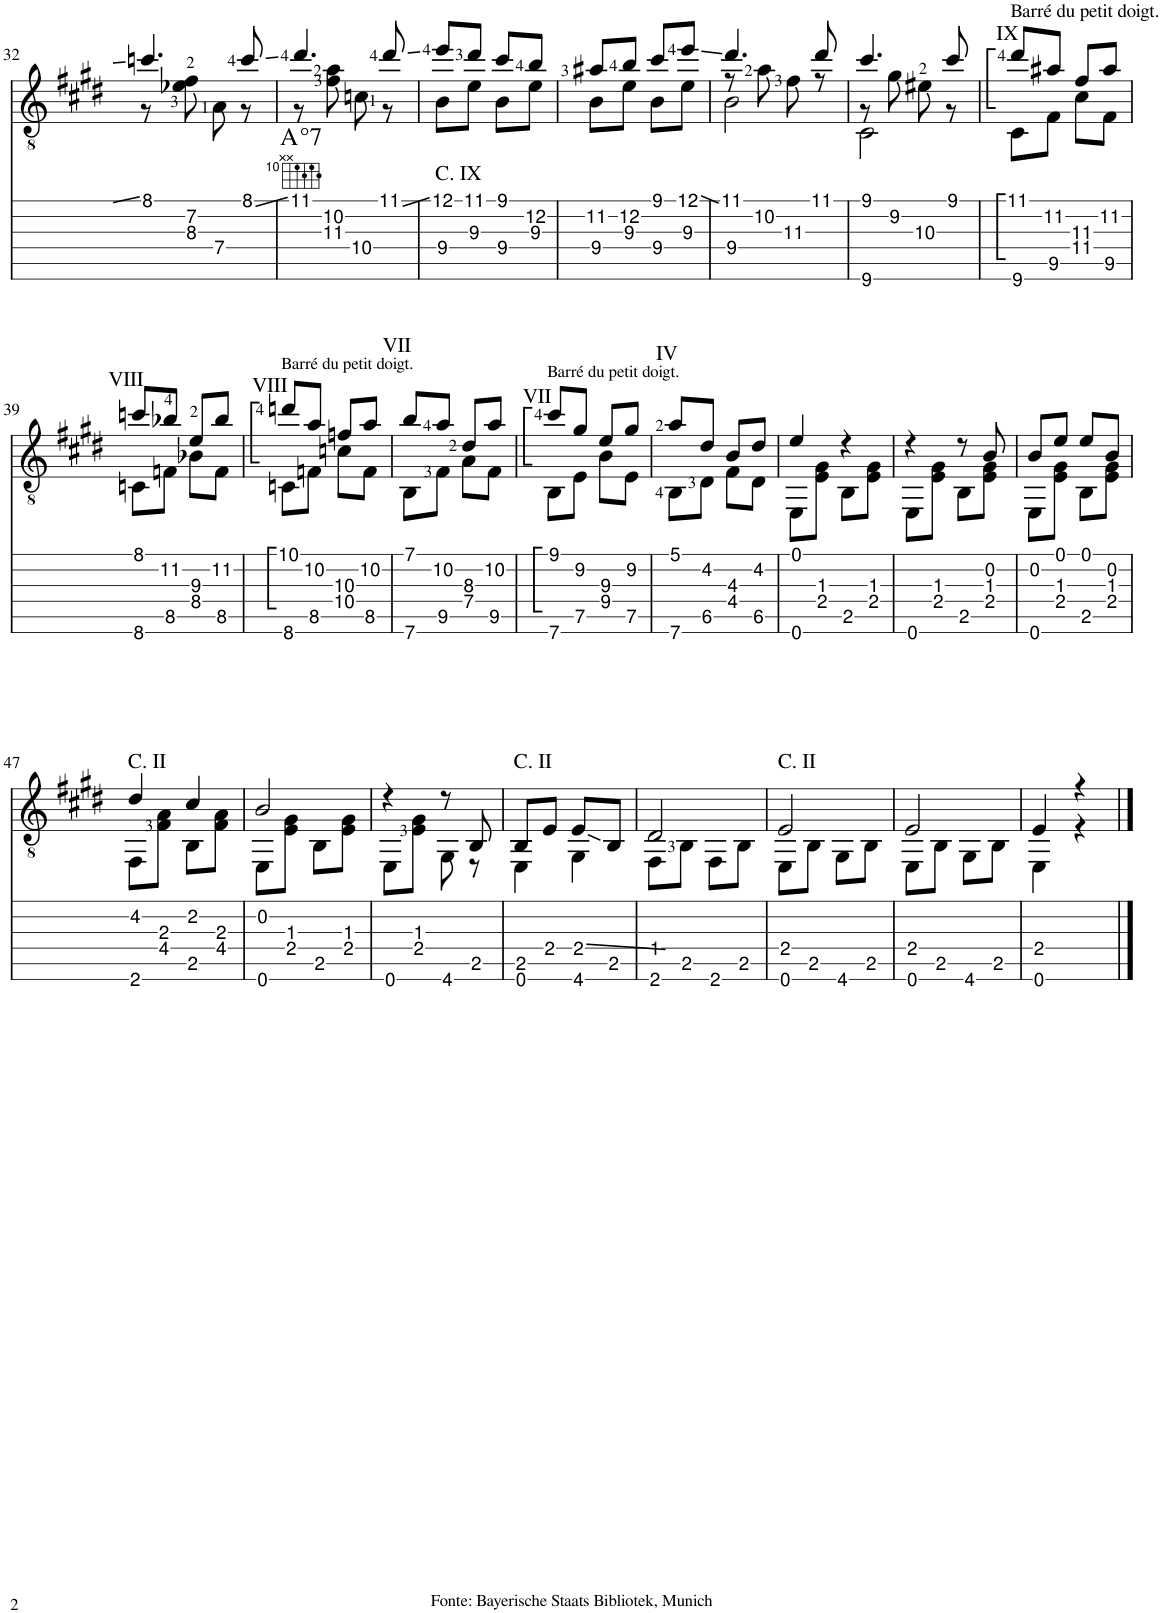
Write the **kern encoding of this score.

**kern	**kern	**harte
*part1	*part1	*part1
*staff2	*staff1	*
*I"Guitar	*	*
*I'Guit.	*	*
!!LO:PB:g=z
*	*clefGv2	*
*k[f#c#g#d#]	*k[f#c#g#d#]	*
*M2/4	*M2/4	*
=32	=32	=32
*^	*^	*
4.cc	8r	4.ccn/	8r	.
.	8e- 8f#	.	8e-X\ 8f#\	.
.	8A	.	8A\	.
8cc	8r	8cc/	8r	.
=33	=33	=33	=33	=33
!	!	!	!	!LO:H:kt=°
4.dd#	8r	4.dd#/	8r	.
.	8f# 8a	.	8f#\ 8a\	.
.	8c	.	8cn\	.
8dd#	8r	8dd#/	8r	.
=34	=34	=34	=34	=34
!LO:TX:a:t=C. IX	!	!	!	!
8eeL	8BL	8ee/L	8B\L	.
8dd#J	8eJ	8dd#/J	8e\J	.
8cc#L	8BL	8cc#/L	8B\L	.
8bJ	8eJ	8b/J	8e\J	.
=35	=35	=35	=35	=35
8a#L	8BL	8a#X/L	8B\L	.
8bJ	8eJ	8b/J	8e\J	.
8cc#L	8BL	8cc#/L	8B\L	.
8eeJ	8eJ	8ee/J	8e\J	.
=36	=36	=36	=36	=36
*	*^	*	*^	*
4.dd#	8r	2B	4.dd#/	8r	2B\	.
.	8a	.	.	8a\	.	.
.	8f#	.	.	8f#\	.	.
8dd#	8r	.	8dd#/	8r	.	.
=37	=37	=37	=37	=37	=37	=37
4.cc#	8r	2C#	4.cc#/	8r	2C#\	.
.	8g#	.	.	8g#\	.	.
.	8e#	.	.	8e#X\	.	.
8cc#	8r	.	8cc#/	8r	.	.
*	*v	*v	*	*	*	*
*	*	*	*v	*v	*
=38	=38	=38	=38	=38
!	!	!LO:TX:a:t=IX	!	!
!	!	!LO:TX:a:t=Barré du petit doigt.	!	!
8dd#L	8C#L	8dd#/L	8C#\L	.
8a#J	8F#J	8a#X/J	8F#\J	.
8f#L	8c#L	8f#/L	8c#\L	.
8a#J	8F#J	8a#/J	8F#\J	.
!!LO:LB:g=z	!!
=39	=39	=39	=39	=39
!	!	!LO:TX:a:t=VIII	!	!
8ccL	8CL	8ccn/L	8Cn\L	.
8b-J	8FJ	8b-X/J	8Fn\J	.
8eL	8B-L	8e/L	8B-X\L	.
8b-J	8FJ	8b-/J	8F\J	.
=40	=40	=40	=40	=40
!	!	!LO:TX:a:t=VIII	!	!
!	!	!LO:TX:a:t=Barré du petit doigt.	!	!
8ddL	8CL	8ddn/L	8Cn\L	.
8aJ	8FJ	8a/J	8Fn\J	.
8fL	8cL	8fn/L	8cn\L	.
8aJ	8FJ	8a/J	8F\J	.
=41	=41	=41	=41	=41
!	!	!LO:TX:a:t=VII	!	!
8bL	8BBL	8b/L	8BB\L	.
8aJ	8F#J	8a/J	8F#\J	.
8d#L	8AL	8d#/L	8A\L	.
8aJ	8F#J	8a/J	8F#\J	.
=42	=42	=42	=42	=42
!	!	!LO:TX:a:t=VII	!	!
!	!	!LO:TX:a:t=Barré du petit doigt.	!	!
8cc#L	8BBL	8cc#/L	8BB\L	.
8g#J	8EJ	8g#/J	8E\J	.
8eL	8BL	8e/L	8B\L	.
8g#J	8EJ	8g#/J	8E\J	.
=43	=43	=43	=43	=43
!	!	!LO:TX:a:t=IV	!	!
8aL	8BBL	8a/L	8BB\L	.
8d#J	8D#J	8d#/J	8D#\J	.
8BL	8F#L	8B/L	8F#\L	.
8d#J	8D#J	8d#/J	8D#\J	.
=44	=44	=44	=44	=44
4e	8EEL	4e/	8EE\L	.
.	8E\ 8G#\J	.	8E\ 8G#\J	.
4r	8BBL	4r	8BB\L	.
.	8E\ 8G#\J	.	8E\ 8G#\J	.
=45	=45	=45	=45	=45
4r	8EEL	4r	8EE\L	.
.	8E\ 8G#\J	.	8E\ 8G#\J	.
8r	8BBL	8r	8BB\L	.
8B	8E\ 8G#\J	8B/	8E\ 8G#\J	.
=46	=46	=46	=46	=46
8BL	8EEL	8B/L	8EE\L	.
8eJ	8E\ 8G#\J	8e/J	8E\ 8G#\J	.
8eL	8BBL	8e/L	8BB\L	.
8BJ	8E\ 8G#\J	8B/J	8E\ 8G#\J	.
!!LO:LB:g=z	!!
=47	=47	=47	=47	=47
!	!	!LO:TX:a:t=C. II	!	!
4d#	8FF#L	4d#/	8FF#\L	.
.	8F#\ 8A\J	.	8F#\ 8A\J	.
4c#	8BBL	4c#/	8BB\L	.
.	8F#\ 8A\J	.	8F#\ 8A\J	.
=48	=48	=48	=48	=48
2B	8EEL	2B/	8EE\L	.
.	8E\ 8G#\J	.	8E\ 8G#\J	.
.	8BBL	.	8BB\L	.
.	8E\ 8G#\J	.	8E\ 8G#\J	.
=49	=49	=49	=49	=49
4r	8EEL	4r	8EE\L	.
.	8E\ 8G#\J	.	8E\ 8G#\J	.
8r	8GG#	8r	8GG#\	.
8BB	8r	8BB/	8r	.
=50	=50	=50	=50	=50
!	!	!LO:TX:a:t=C. II	!	!
8BBL	4EE	8BB/L	4EE\	.
8EJ	.	8E/J	.	.
8EL	4GG#	8E/L	4GG#\	.
8BBJ	.	8BB/J	.	.
=51	=51	=51	=51	=51
2D#	8FF#L	2D#/	8FF#\L	.
.	8BBJ	.	8BB\J	.
.	8FF#L	.	8FF#\L	.
.	8BBJ	.	8BB\J	.
=52	=52	=52	=52	=52
!	!	!LO:TX:a:t=C. II	!	!
2E	8EEL	2E/	8EE\L	.
.	8BBJ	.	8BB\J	.
.	8GG#L	.	8GG#\L	.
.	8BBJ	.	8BB\J	.
=53	=53	=53	=53	=53
2E	8EEL	2E/	8EE\L	.
.	8BBJ	.	8BB\J	.
.	8GG#L	.	8GG#\L	.
.	8BBJ	.	8BB\J	.
=54	=54	=54	=54	=54
4E	4EE	4E/	4EE\	.
4r	4r	4r	4r	.
*v	*v	*	*	*
*	*v	*v	*
==	==	==
*-	*-	*-
